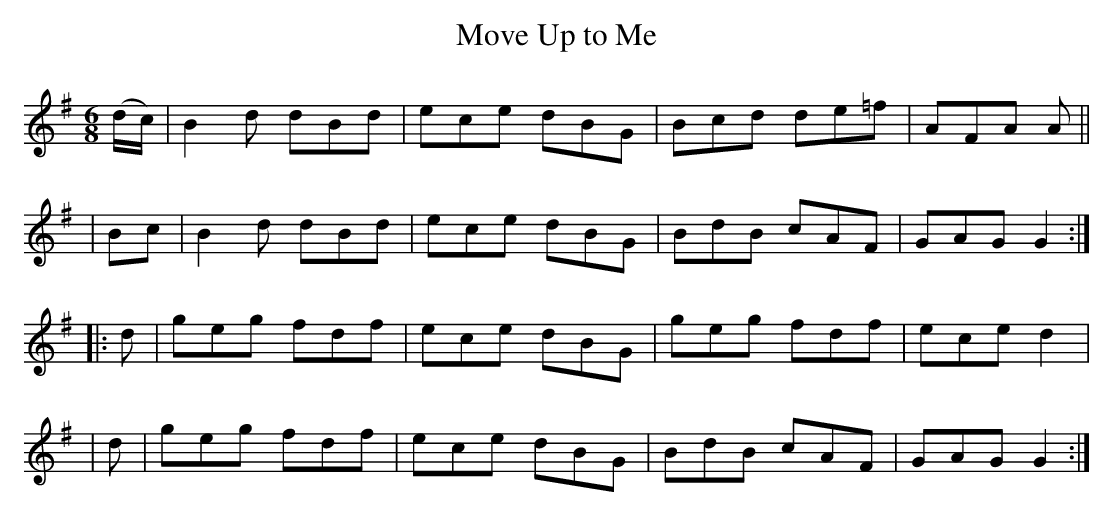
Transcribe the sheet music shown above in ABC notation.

X:1
T: Move Up to Me
M: 6/8
L: 1/8
K: G
(d/c/) | B2d dBd | ece dBG | Bcd de=f | AFA A ||
| Bc   | B2d dBd | ece dBG | BdB cAF | GAG G2 :|
|: d | geg fdf | ece dBG | geg fdf | ece d2 |
|  d | geg fdf | ece dBG | BdB cAF | GAG G2 :|
